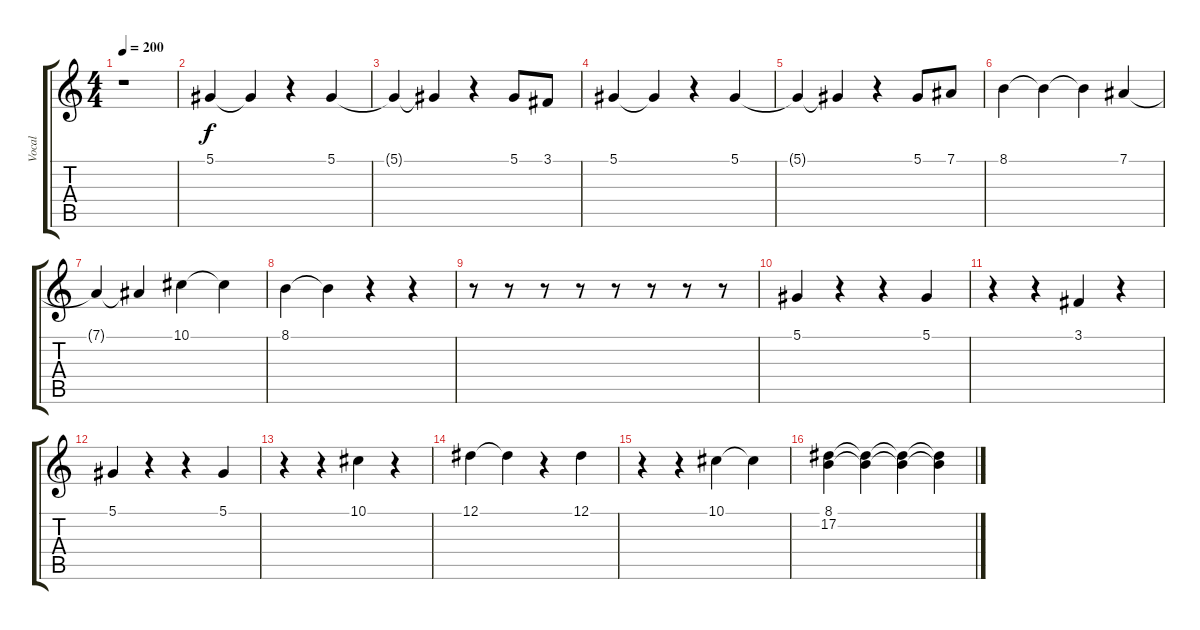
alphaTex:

\track ("Vocal" "Vocal") {instrument tenorsax}
\staff {score tabs}
\tuning (Eb4 Bb3 Gb3 Db3 Ab2 Eb2) {hide}
\ts (4 4)
\tempo 200
\clef g2
\ks c
r.1{dy f} |
5.1.4 5.1{t}.4 r.4 5.1.4 |
5.1{t}.4 5.1{t}.4 r.4 5.1.8 3.1.8 |
5.1.4 5.1{t}.4 r.4 5.1.4 |
5.1{t}.4 5.1{t}.4 r.4 5.1.8 7.1.8 |
8.1.4 8.1{t}.4 8.1{t}.4 7.1.4 |
7.1{t}.4 7.1{t}.4 10.1.4 10.1{t}.4 |
8.1.4 8.1{t}.4 r.4 r.4 |
r.8 r.8 r.8 r.8 r.8 r.8 r.8 r.8 |
5.1.4 r.4 r.4 5.1.4 |
r.4 r.4 3.1.4 r.4 |
5.1.4 r.4 r.4 5.1.4 |
r.4 r.4 10.1.4 r.4 |
12.1.4 12.1{t}.4 r.4 12.1.4 |
r.4 r.4 10.1.4 10.1{t}.4 |
(8.1 17.2).4 (8.1{t} 17.2{t}).4 (8.1{t} 17.2{t}).4 (8.1{t} 17.2{t}).4
